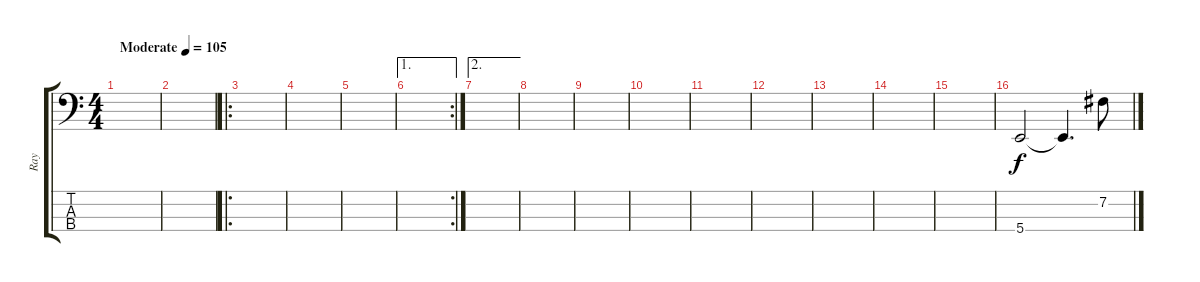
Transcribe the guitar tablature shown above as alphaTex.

\track ("Ray" "Ray") {instrument electricbassfinger}
\staff {score tabs}
\tuning (E2 B1 Gb1 B0) {hide}
\ts (4 4)
\tempo (105 "Moderate")
\clef f4
\ks c
|
|
\ro
|
|
|
\ae 1
\rc 2
|
\ae 2
|
|
|
|
|
|
|
|
|
5.4.2 5.4{t}.4{d} 7.2{h}.8
